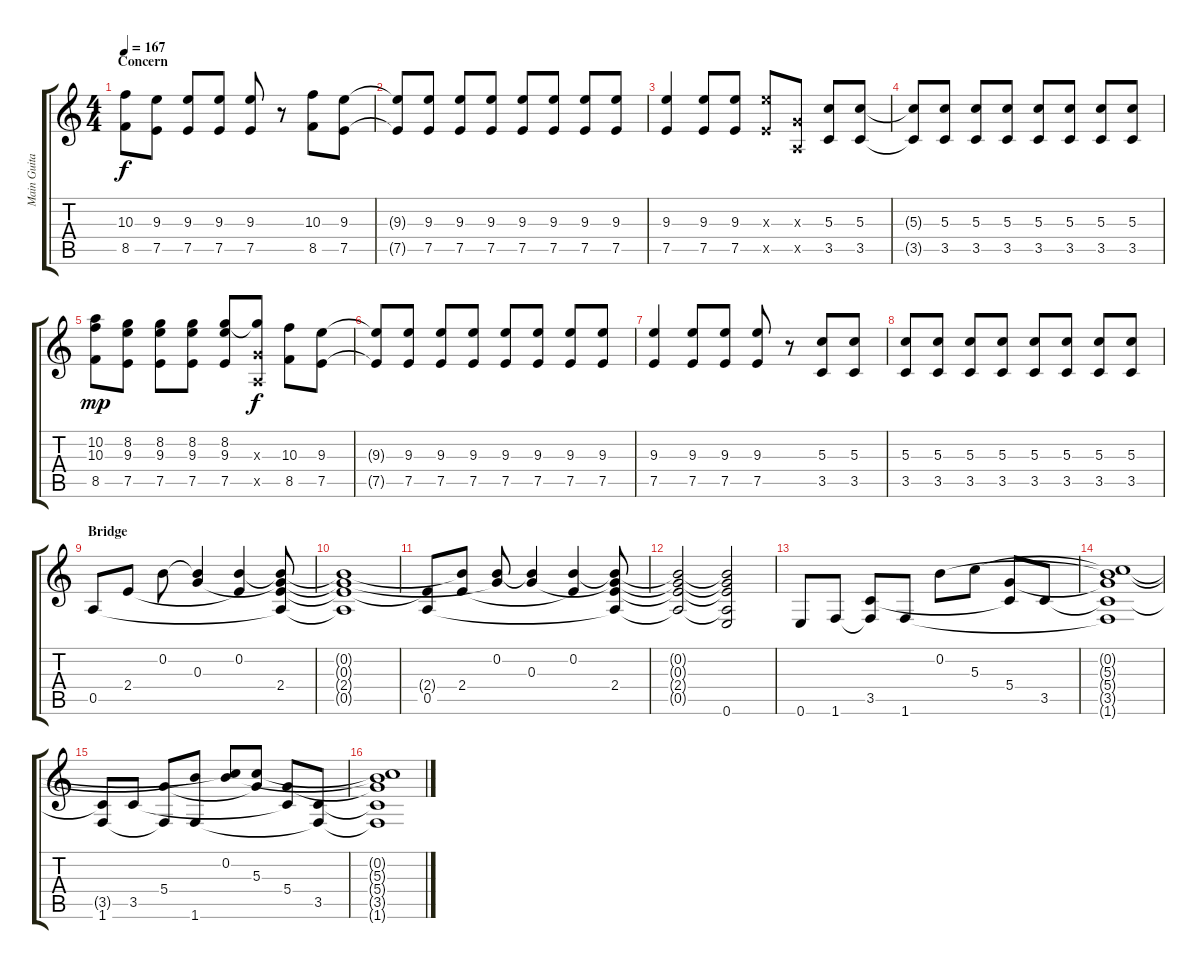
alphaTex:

\track ("Main Guitar" "Main Guita") {instrument acousticguitarsteel}
\staff {score tabs}
\tuning (E4 B3 G3 D3 A2 E2) {hide}
\ts (4 4)
\section ("" "Concern")
\tempo 167
\clef g2
\ks c
(10.3 8.5).8{dy f volume 11 instrument distortionguitar} (9.3 7.5).8 (9.3 7.5).8 (9.3 7.5).8 (9.3 7.5).8 r.8 (10.3 8.5).8 (9.3 7.5).8 |
(9.3{t} 7.5{t}).8 (9.3 7.5).8 (9.3 7.5).8 (9.3 7.5).8 (9.3 7.5).8 (9.3 7.5).8 (9.3 7.5).8 (9.3 7.5).8 |
(9.3 7.5).4 (9.3 7.5).8 (9.3 7.5).8 (9.3{x} 7.5{x}).8 (0.3{x} 0.5{x}).8 (5.3 3.5).8 (5.3 3.5).8 |
(5.3{t} 3.5{t}).8 (5.3 3.5).8 (5.3 3.5).8 (5.3 3.5).8 (5.3 3.5).8 (5.3 3.5).8 (5.3 3.5).8 (5.3 3.5).8 |
(10.2 10.3 8.5).8{dy mp} (8.2 9.3 7.5).8 (8.2 9.3 7.5).8 (8.2 9.3 7.5).8 (8.2 9.3 7.5).8 (8.2{t} 0.3{x} 0.5{x}).8{dy f} (10.3 8.5).8 (9.3 7.5).8 |
(9.3{t} 7.5{t}).8 (9.3 7.5).8 (9.3 7.5).8 (9.3 7.5).8 (9.3 7.5).8 (9.3 7.5).8 (9.3 7.5).8 (9.3 7.5).8 |
(9.3 7.5).4 (9.3 7.5).8 (9.3 7.5).8 (9.3 7.5).8 r.8 (5.3 3.5).8 (5.3 3.5).8 |
(5.3 3.5).8 (5.3 3.5).8 (5.3 3.5).8 (5.3 3.5).8 (5.3 3.5).8 (5.3 3.5).8 (5.3 3.5).8 (5.3 3.5).8 |
\section ("" "Bridge")
0.5.8{volume 14 instrument acousticguitarsteel} 2.4.8 0.2.8 (0.2{t} 0.3).4 (0.2 2.4{t}).4 (0.2{t} 0.3{t} 2.4 0.5{t}).8 |
(0.2{t} 0.3{t} 2.4{t} 0.5{t}).1 |
(2.4{t} 0.5).8 (0.2{t} 2.4).8 (0.2 0.3{t}).8 (0.2{t} 0.3).4 (0.2 2.4{t}).4 (0.2{t} 0.3{t} 2.4 0.5{t}).8 |
(0.2{t} 0.3{t} 2.4{t} 0.5{t}).2 (0.2{t} 0.3{t} 2.4{t} 0.5{t} 0.6).2 |
0.6.8 1.6.8 (3.5 1.6{t}).8 1.6.8 0.2.8 5.3.8 (5.4 3.5{t}).8 3.5.8 |
(0.2{t} 5.3{t} 5.4{t} 3.5{t} 1.6{t}).1 |
(3.5{t} 1.6).8 3.5.8 (5.4 1.6{t}).8 (0.2{t} 1.6).8 (0.2 5.3{t}).8 (5.3 5.4{t}).8 (5.4 3.5{t}).8 (3.5 1.6{t}).8 |
(0.2{t} 5.3{t} 5.4{t} 3.5{t} 1.6{t}).1
